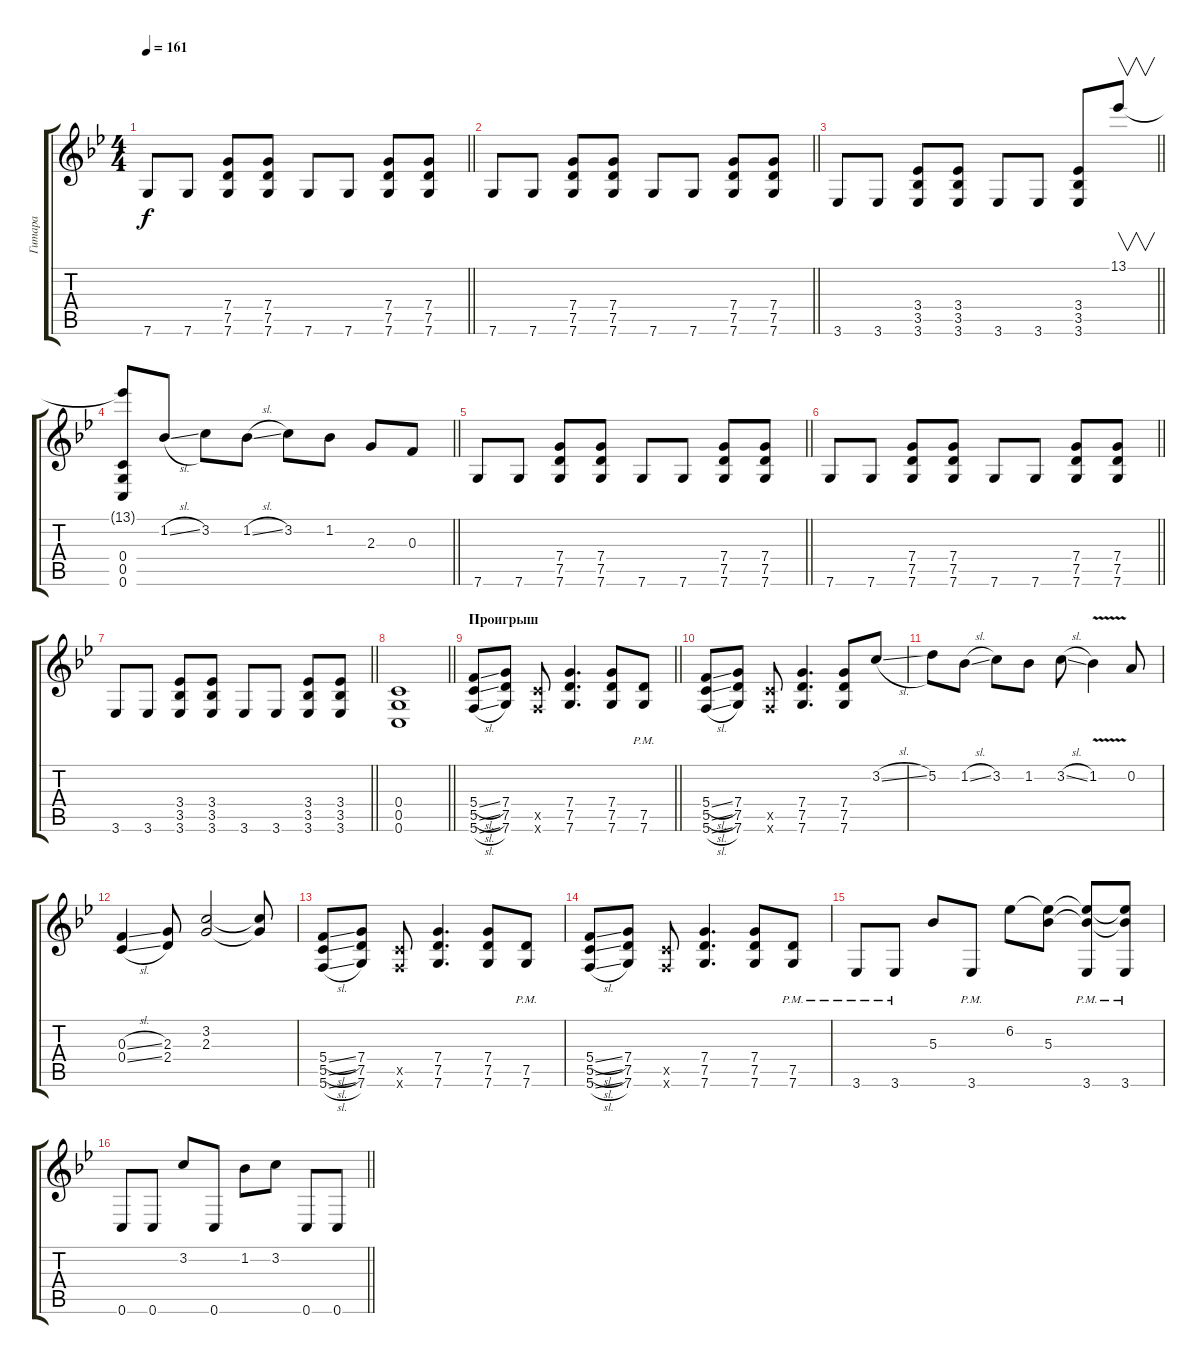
\track ("Гитара" "Гитара") {instrument distortionguitar}
\staff {score tabs}
\tuning (D4 A3 F3 C3 G2 C2) {hide}
\ts (4 4)
\tempo 161
\clef g2
\barLineRight lightlight
\ks gminor
7.6.8{dy f} 7.6.8 (7.4 7.5 7.6).8 (7.4 7.5 7.6).8 7.6.8 7.6.8 (7.4 7.5 7.6).8 (7.4 7.5 7.6).8 |
\barLineRight lightlight
7.6.8 7.6.8 (7.4 7.5 7.6).8 (7.4 7.5 7.6).8 7.6.8 7.6.8 (7.4 7.5 7.6).8 (7.4 7.5 7.6).8 |
\barLineRight lightlight
3.6.8 3.6.8 (3.4 3.5 3.6).8 (3.4 3.5 3.6).8 3.6.8 3.6.8 (3.4 3.5 3.6).8 13.1.8{v} |
\barLineRight lightlight
(13.1{t} 0.4 0.5 0.6).8 1.2{sl}.8 3.2.8 1.2{sl}.8 3.2.8 1.2.8 2.3.8 0.3.8 |
\barLineRight lightlight
7.6.8 7.6.8 (7.4 7.5 7.6).8 (7.4 7.5 7.6).8 7.6.8 7.6.8 (7.4 7.5 7.6).8 (7.4 7.5 7.6).8 |
\barLineRight lightlight
7.6.8 7.6.8 (7.4 7.5 7.6).8 (7.4 7.5 7.6).8 7.6.8 7.6.8 (7.4 7.5 7.6).8 (7.4 7.5 7.6).8 |
\barLineRight lightlight
3.6.8 3.6.8 (3.4 3.5 3.6).8 (3.4 3.5 3.6).8 3.6.8 3.6.8 (3.4 3.5 3.6).8 (3.4 3.5 3.6).8 |
\barLineRight lightlight
(0.4 0.5 0.6).1 |
\section ("" "Проигрыш")
\barLineRight lightlight
(5.4{sl} 5.5{sl} 5.6{sl}).8 (7.4 7.5 7.6).8 (5.5{x} 5.6{x}).8 (7.4 7.5 7.6).4{d} (7.4 7.5 7.6).8 (7.5{pm} 7.6{pm}).8 |
(5.4{sl} 5.5{sl} 5.6{sl}).8 (7.4 7.5 7.6).8 (5.5{x} 5.6{x}).8 (7.4 7.5 7.6).4{d} (7.4 7.5 7.6).8 3.2{sl}.8 |
5.2.8 1.2{sl}.8 3.2.8 1.2.8 3.2{sl}.8 1.2{v}.4 0.2.8 |
(0.3{sl} 0.4{sl}).4 (2.3 2.4).8 (3.2 2.3).2 (3.2{t} 2.3{t}).8 |
(5.4{sl} 5.5{sl} 5.6{sl}).8 (7.4 7.5 7.6).8 (5.5{x} 5.6{x}).8 (7.4 7.5 7.6).4{d} (7.4 7.5 7.6).8 (7.5{pm} 7.6{pm}).8 |
(5.4{sl} 5.5{sl} 5.6{sl}).8 (7.4 7.5 7.6).8 (5.5{x} 5.6{x}).8 (7.4 7.5 7.6).4{d} (7.4 7.5 7.6).8 (7.5{pm} 7.6{pm}).8 |
3.6{pm}.8 3.6{pm}.8 5.3.8 3.6{pm}.8 6.2.8 (6.2{t} 5.3).8 (6.2{t} 5.3{t} 3.6{pm}).8 (6.2{t} 5.3{t} 3.6{pm}).8 |
\barLineRight lightlight
0.6.8 0.6.8 3.2.8 0.6.8 1.2.8 3.2.8 0.6.8 0.6.8
